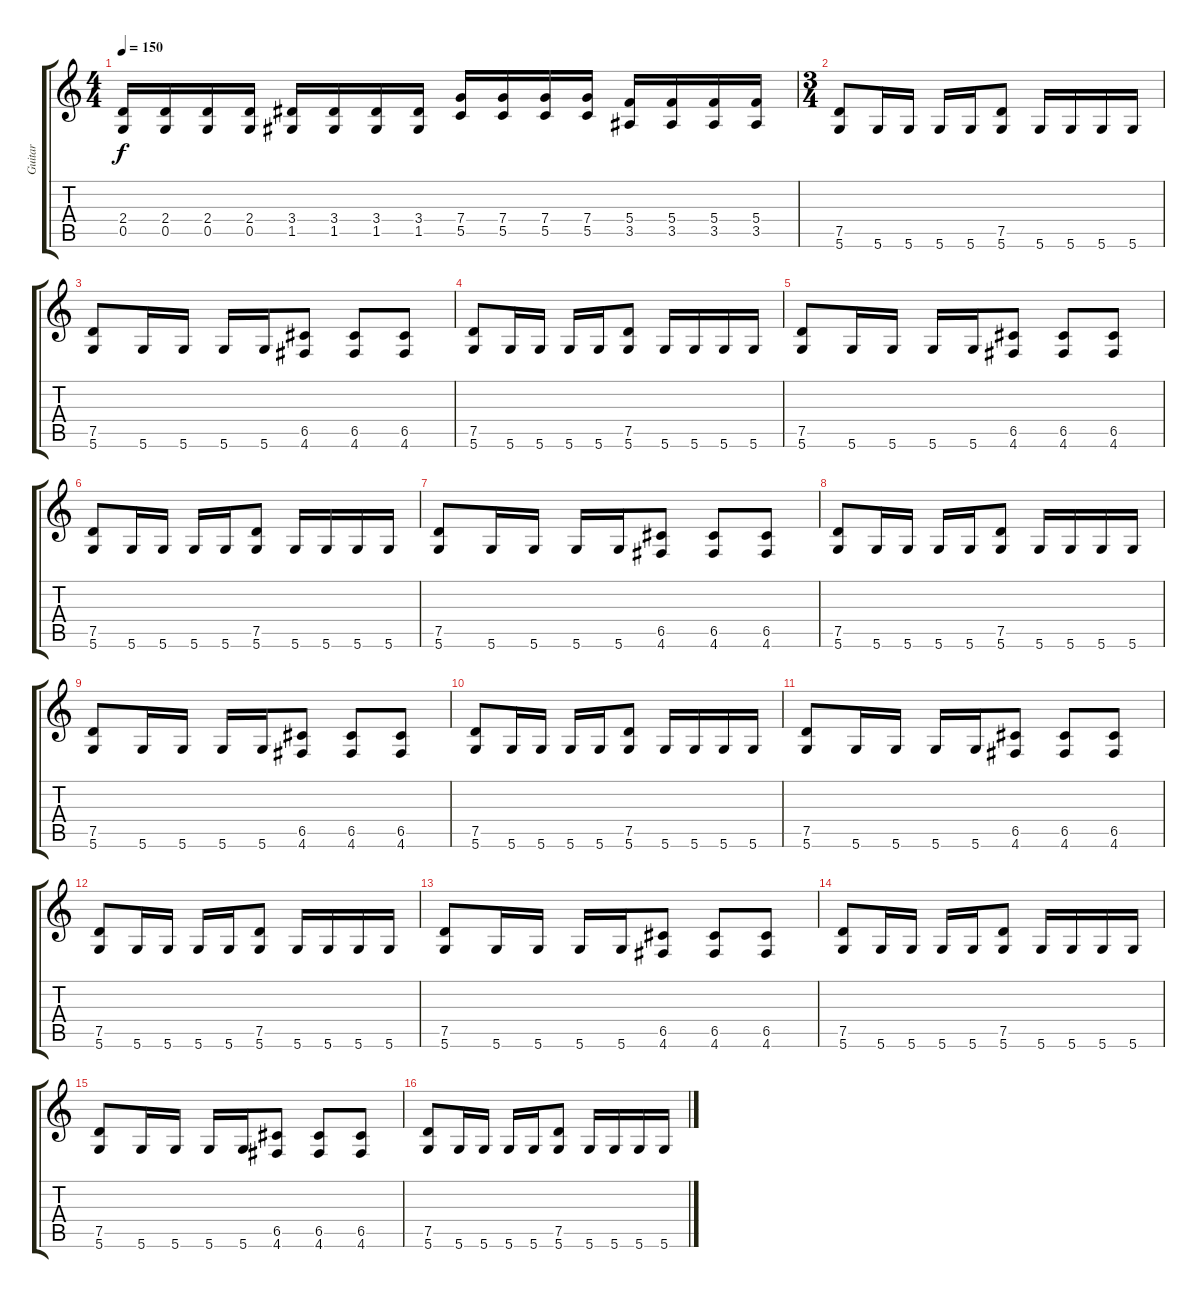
\track ("Guitar" "Guitar") {instrument distortionguitar}
\staff {score tabs}
\tuning (D4 A3 F3 C3 G2 D2) {hide}
\ts (4 4)
\tempo 150
\clef g2
\ks c
(2.4 0.5).16{dy f} (2.4 0.5).16 (2.4 0.5).16 (2.4 0.5).16 (3.4 1.5).16 (3.4 1.5).16 (3.4 1.5).16 (3.4 1.5).16 (7.4 5.5).16 (7.4 5.5).16 (7.4 5.5).16 (7.4 5.5).16 (5.4 3.5).16 (5.4 3.5).16 (5.4 3.5).16 (5.4 3.5).16 |
\ts (3 4)
(7.5 5.6).8 5.6.16 5.6.16 5.6.16 5.6.16 (7.5 5.6).8 5.6.16 5.6.16 5.6.16 5.6.16 |
(7.5 5.6).8 5.6.16 5.6.16 5.6.16 5.6.16 (6.5 4.6).8 (6.5 4.6).8 (6.5 4.6).8 |
(7.5 5.6).8 5.6.16 5.6.16 5.6.16 5.6.16 (7.5 5.6).8 5.6.16 5.6.16 5.6.16 5.6.16 |
(7.5 5.6).8 5.6.16 5.6.16 5.6.16 5.6.16 (6.5 4.6).8 (6.5 4.6).8 (6.5 4.6).8 |
(7.5 5.6).8 5.6.16 5.6.16 5.6.16 5.6.16 (7.5 5.6).8 5.6.16 5.6.16 5.6.16 5.6.16 |
(7.5 5.6).8 5.6.16 5.6.16 5.6.16 5.6.16 (6.5 4.6).8 (6.5 4.6).8 (6.5 4.6).8 |
(7.5 5.6).8 5.6.16 5.6.16 5.6.16 5.6.16 (7.5 5.6).8 5.6.16 5.6.16 5.6.16 5.6.16 |
(7.5 5.6).8 5.6.16 5.6.16 5.6.16 5.6.16 (6.5 4.6).8 (6.5 4.6).8 (6.5 4.6).8 |
(7.5 5.6).8 5.6.16 5.6.16 5.6.16 5.6.16 (7.5 5.6).8 5.6.16 5.6.16 5.6.16 5.6.16 |
(7.5 5.6).8 5.6.16 5.6.16 5.6.16 5.6.16 (6.5 4.6).8 (6.5 4.6).8 (6.5 4.6).8 |
(7.5 5.6).8 5.6.16 5.6.16 5.6.16 5.6.16 (7.5 5.6).8 5.6.16 5.6.16 5.6.16 5.6.16 |
(7.5 5.6).8 5.6.16 5.6.16 5.6.16 5.6.16 (6.5 4.6).8 (6.5 4.6).8 (6.5 4.6).8 |
(7.5 5.6).8 5.6.16 5.6.16 5.6.16 5.6.16 (7.5 5.6).8 5.6.16 5.6.16 5.6.16 5.6.16 |
(7.5 5.6).8 5.6.16 5.6.16 5.6.16 5.6.16 (6.5 4.6).8 (6.5 4.6).8 (6.5 4.6).8 |
(7.5 5.6).8 5.6.16 5.6.16 5.6.16 5.6.16 (7.5 5.6).8 5.6.16 5.6.16 5.6.16 5.6.16
